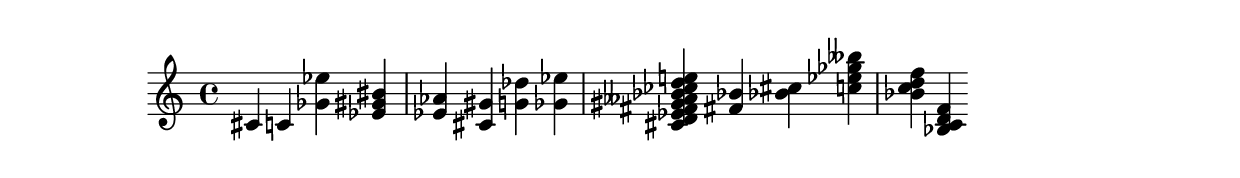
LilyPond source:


\version "2.1.36"

\header {

    texidoc ="Accidentals are placed as closely as possible.
Accidentals in corresponding octaves are aligned.
The top accidental should be nearest to the chord. The
flats in a sixth should be staggered.  "
    
}


\score {
    \notes \context Voice \relative c'
    {
	cis4
	c4
	\transpose c c' {
	    <ges es'>
	    <bis es gis>4
	    <es! as!>
	    <gis! cis!>
	    <g! des'>
	    <ges! es'!>
	}    
	<cis d es fis gis ases bes ces d e! >4
	<bes'! fis!>     
	<bes! cis!>
	<c! es ges beses>
	<bes! c d f >    
	<bes,! c d f >
    }
    \paper {
	raggedright = ##t
    }

}


